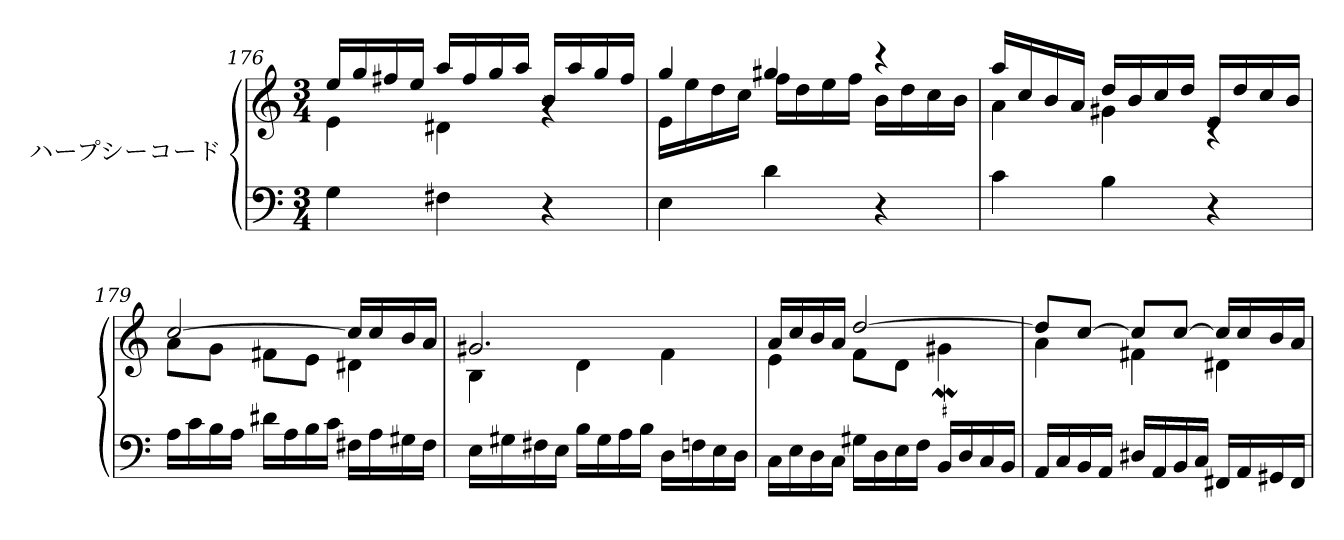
**kern	**kern
*part1	*part1
*staff2	*staff1
*I"ハープシーコード	*
*clefF4	*clefG2
*k[]	*k[]
*M3/4	*M3/4
=176	=176
*	*^
4G\	16ee/LL	4e\
.	16gg/	.
.	16ff#X/	.
.	16ee/JJ	.
4F#X\	16aa/LL	4d#X\
.	16ff#/	.
.	16gg/	.
.	16aa/JJ	.
4r	16b/LL	4rg
.	16aa/	.
.	16gg/	.
.	16ff#/JJ	.
=177	=177	=177
4E\	4gg/	16e\LL
.	.	16ee\
.	.	16dd\
.	.	16cc\JJ
4d\	4gg#X/	16ff\LL
.	.	16dd\
.	.	16ee\
.	.	16ff\JJ
4r	4r	16b\LL
.	.	16dd\
.	.	16cc\
.	.	16b\JJ
!!LO:PB:g=z	!!
=178	=178	=178
4c\	16aa/LL	4a\
.	16cc/	.
.	16b/	.
.	16a/JJ	.
4B\	16dd/LL	4g#X\
.	16b/	.
.	16cc/	.
.	16dd/JJ	.
4r	16e/LL	4rc
.	16dd/	.
.	16cc/	.
.	16b/JJ	.
=179	=179	=179
16A\LL	[2cc/	8a\L
16c\	.	.
16B\	.	8g\J
16A\JJ	.	.
16d#X\LL	.	8f#X\L
16A\	.	.
16B\	.	8e\J
16c\JJ	.	.
16F#X\LL	16cc/LL]	4d#X\
16A\	16cc/	.
16G#X\	16b/	.
16F#\JJ	16a/JJ	.
=180	=180	=180
16E\LL	2.g#X/	4B\
16G#X\	.	.
16F#X\	.	.
16E\JJ	.	.
16B\LL	.	4d\
16G#\	.	.
16A\	.	.
16B\JJ	.	.
16D\LL	.	4f\
16Fn\	.	.
16E\	.	.
16D\JJ	.	.
!!LO:LB:g=z	!!
=181	=181	=181
16C\LL	16a/LL	4e\
16E\	16cc/	.
16D\	16b/	.
16C\JJ	16a/JJ	.
16G#X\LL	[2dd/	8f\L
16D\	.	.
16E\	.	8d\J
16F\JJ	.	.
16BB/LL	.	4g#XW\
16D/	.	.
16C/	.	.
16BB/JJ	.	.
=182	=182	=182
16AA/LL	8dd/L]	4a\
16C/	.	.
16BB/	[8cc/J	.
16AA/JJ	.	.
16D#X/LL	8cc/L]	4f#X\
16AA/	.	.
16BB/	[8cc/J	.
16C/JJ	.	.
16FF#X/LL	16cc/LL]	4d#X\
16AA/	16cc/	.
16GG#X/	16b/	.
16FF#/JJ	16a/JJ	.
*	*v	*v
=	=
*-	*-
